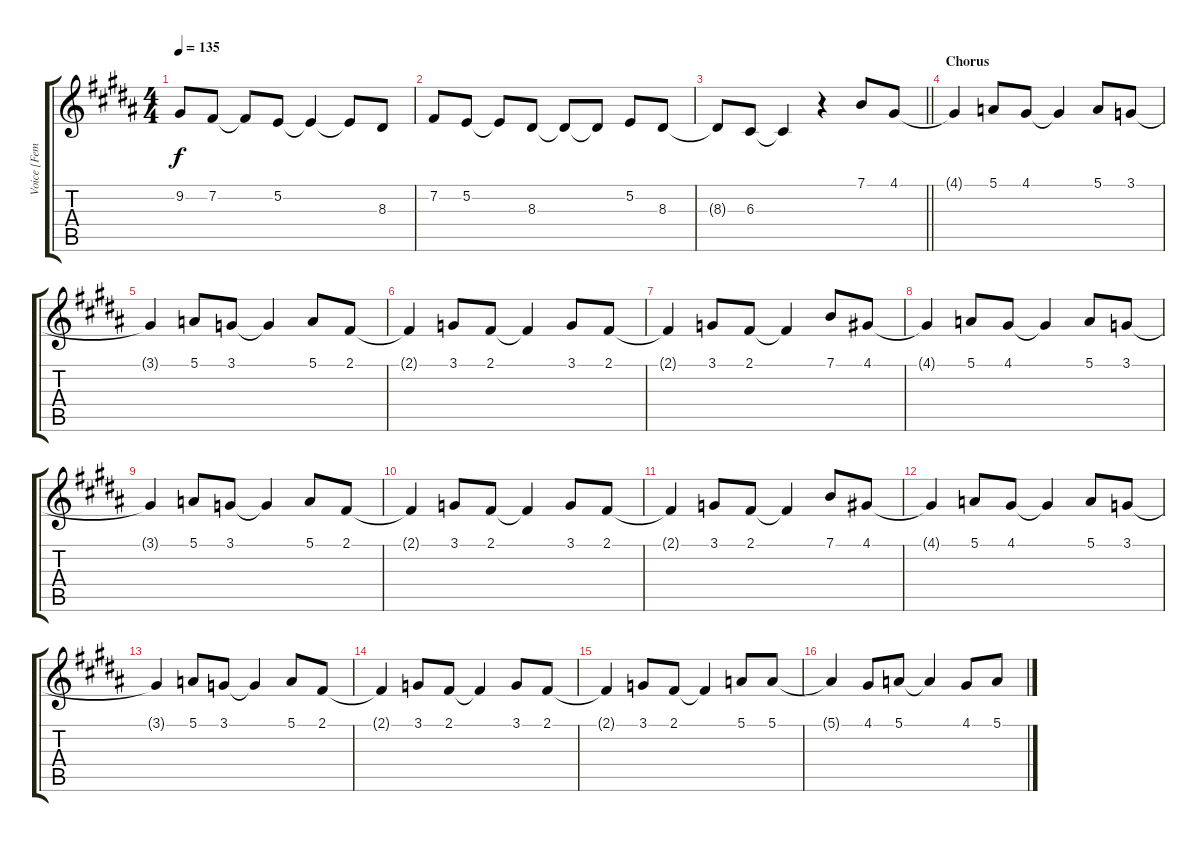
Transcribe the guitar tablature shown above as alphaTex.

\track ("Voice [Female]" "Voice [Fem") {instrument pad1newage}
\staff {score tabs}
\tuning (E4 B3 G3 D3 A2 E2) {hide}
\ts (4 4)
\tempo 135
\clef g2
\ks b
9.2.8{dy f} 7.2.8 7.2{t}.8 5.2.8 5.2{t}.4 5.2{t}.8 8.3.8 |
7.2.8 5.2.8 5.2{t}.8 8.3.8 8.3{t}.8 8.3{t}.8 5.2.8 8.3.8 |
\barLineRight lightlight
8.3{t}.8 6.3.8 6.3{t}.4 r.4 7.1.8 4.1.8 |
\section ("" "Chorus")
4.1{t}.4 5.1.8 4.1.8 4.1{t}.4 5.1.8 3.1.8 |
3.1{t}.4 5.1.8 3.1.8 3.1{t}.4 5.1.8 2.1.8 |
2.1{t}.4 3.1.8 2.1.8 2.1{t}.4 3.1.8 2.1.8 |
2.1{t}.4 3.1.8 2.1.8 2.1{t}.4 7.1.8 4.1.8 |
4.1{t}.4 5.1.8 4.1.8 4.1{t}.4 5.1.8 3.1.8 |
3.1{t}.4 5.1.8 3.1.8 3.1{t}.4 5.1.8 2.1.8 |
2.1{t}.4 3.1.8 2.1.8 2.1{t}.4 3.1.8 2.1.8 |
2.1{t}.4 3.1.8 2.1.8 2.1{t}.4 7.1.8 4.1.8 |
4.1{t}.4 5.1.8 4.1.8 4.1{t}.4 5.1.8 3.1.8 |
3.1{t}.4 5.1.8 3.1.8 3.1{t}.4 5.1.8 2.1.8 |
2.1{t}.4 3.1.8 2.1.8 2.1{t}.4 3.1.8 2.1.8 |
2.1{t}.4 3.1.8 2.1.8 2.1{t}.4 5.1.8 5.1.8 |
5.1{t}.4 4.1.8 5.1.8 5.1{t}.4 4.1.8 5.1.8
